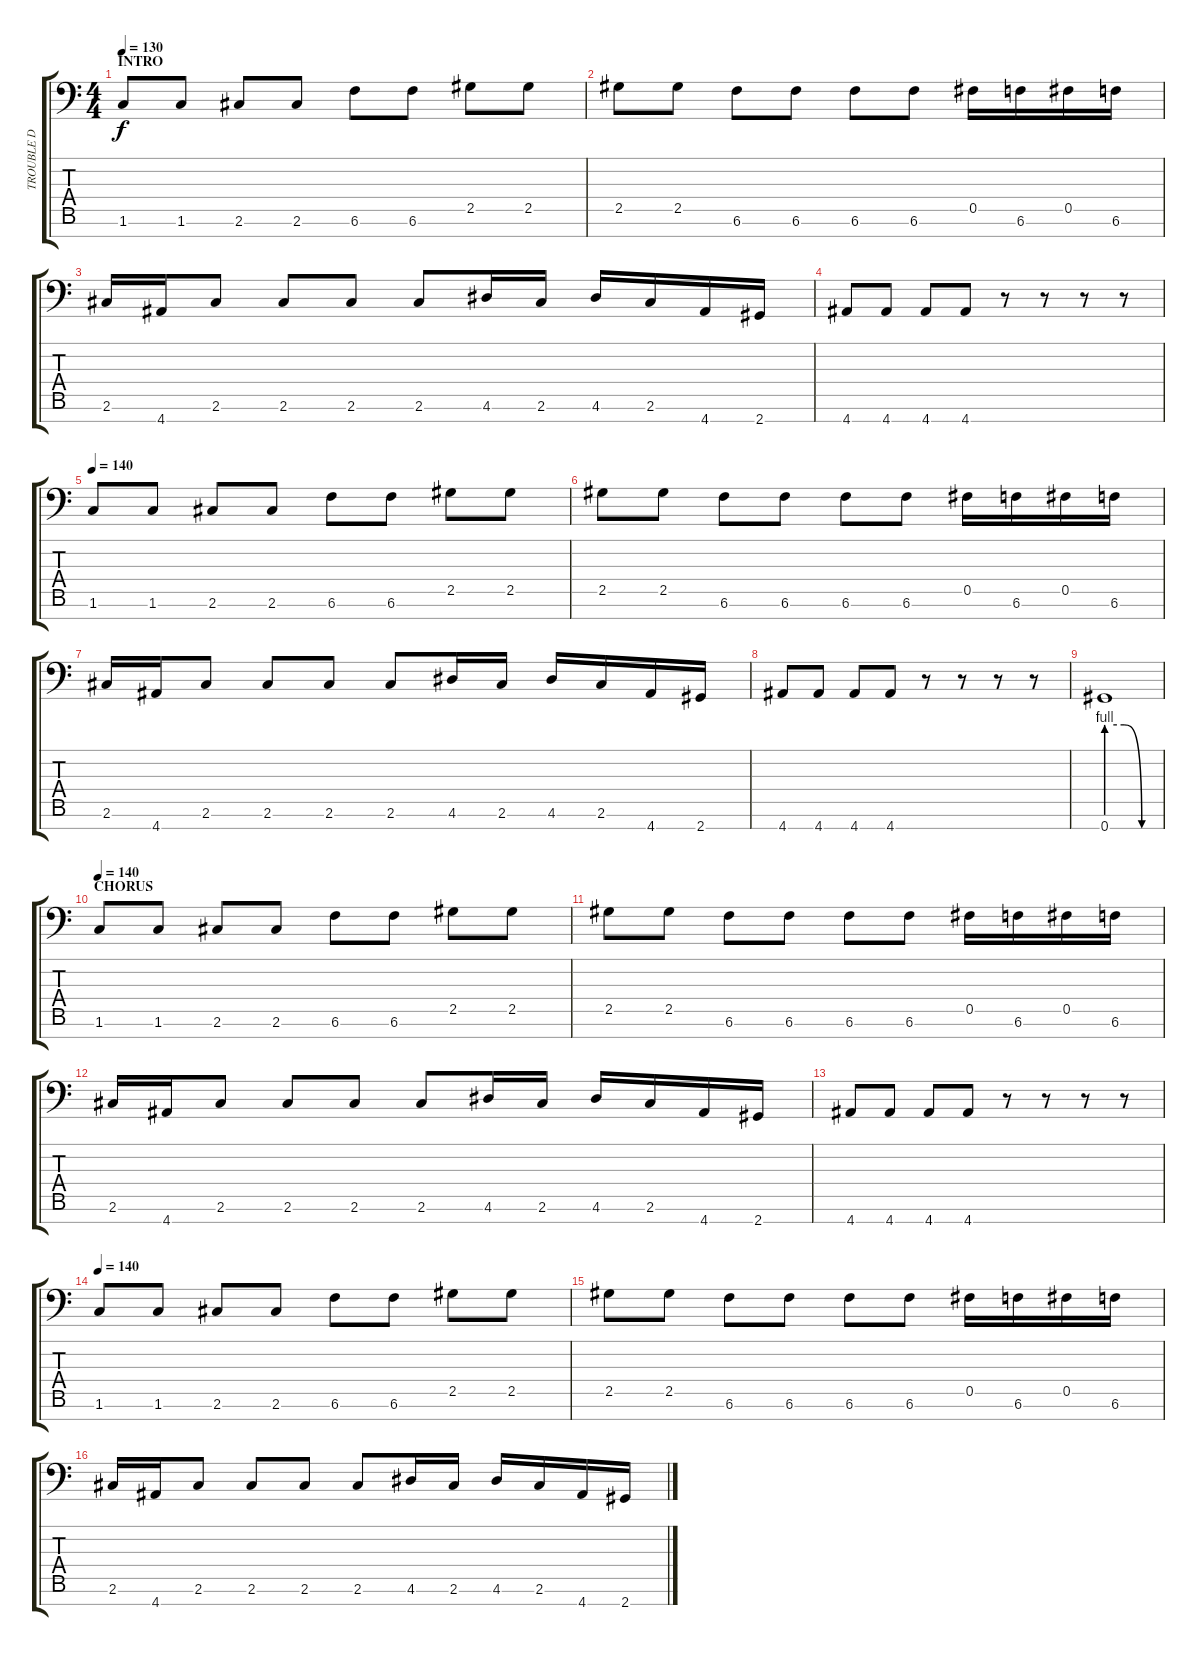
\track ("TROUBLE D" "TROUBLE D") {instrument electricbassfinger}
\staff {score tabs}
\tuning (Db4 Ab3 E3 B2 Gb2 B1 Gb1) {hide}
\ts (4 4)
\section ("" "INTRO")
\tempo 130
\tempo 140
\tempo 130
\clef f4
\ks c
1.6.8{dy f instrument electricbassfinger} 1.6.8 2.6.8 2.6.8 6.6.8 6.6.8 2.5.8 2.5.8 |
2.5.8 2.5.8 6.6.8 6.6.8 6.6.8 6.6.8 0.5.16 6.6.16 0.5.16 6.6.16 |
2.6.16 4.7.16 2.6.8 2.6.8 2.6.8 2.6.8 4.6.16 2.6.16 4.6.16 2.6.16 4.7.16 2.7.16 |
4.7.8 4.7.8 4.7.8 4.7.8 r.8 r.8 r.8 r.8 |
\tempo 140
1.6.8 1.6.8 2.6.8 2.6.8 6.6.8 6.6.8 2.5.8 2.5.8 |
2.5.8 2.5.8 6.6.8 6.6.8 6.6.8 6.6.8 0.5.16 6.6.16 0.5.16 6.6.16 |
2.6.16 4.7.16 2.6.8 2.6.8 2.6.8 2.6.8 4.6.16 2.6.16 4.6.16 2.6.16 4.7.16 2.7.16 |
4.7.8 4.7.8 4.7.8 4.7.8 r.8 r.8 r.8 r.8 |
0.7{be (custom 0 4 20 4 40 0 60 0)}.1 |
\section ("" "CHORUS")
\tempo 140
1.6.8 1.6.8 2.6.8 2.6.8 6.6.8 6.6.8 2.5.8 2.5.8 |
2.5.8 2.5.8 6.6.8 6.6.8 6.6.8 6.6.8 0.5.16 6.6.16 0.5.16 6.6.16 |
2.6.16 4.7.16 2.6.8 2.6.8 2.6.8 2.6.8 4.6.16 2.6.16 4.6.16 2.6.16 4.7.16 2.7.16 |
4.7.8 4.7.8 4.7.8 4.7.8 r.8 r.8 r.8 r.8 |
\tempo 140
1.6.8 1.6.8 2.6.8 2.6.8 6.6.8 6.6.8 2.5.8 2.5.8 |
2.5.8 2.5.8 6.6.8 6.6.8 6.6.8 6.6.8 0.5.16 6.6.16 0.5.16 6.6.16 |
2.6.16 4.7.16 2.6.8 2.6.8 2.6.8 2.6.8 4.6.16 2.6.16 4.6.16 2.6.16 4.7.16 2.7.16
